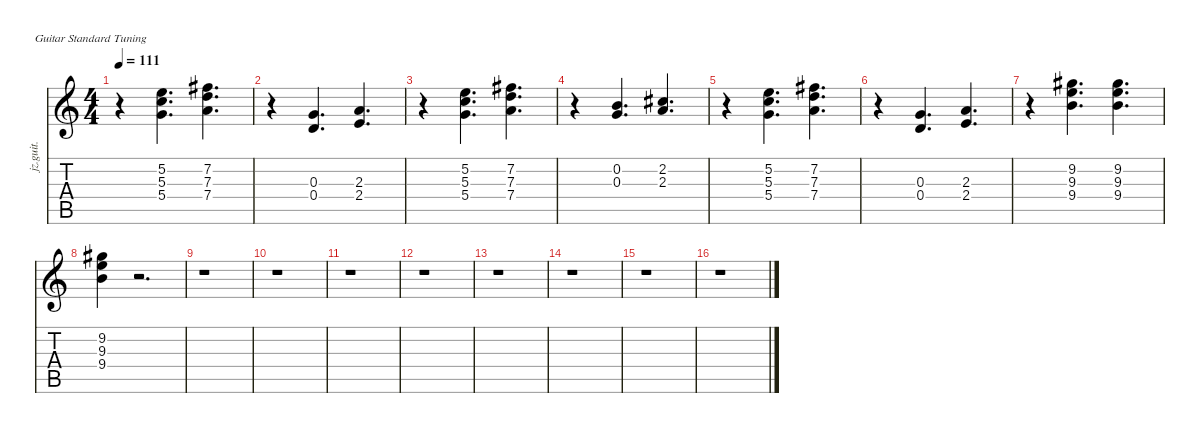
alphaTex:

\defaultSystemsLayout 4
\hideDynamics
\bracketExtendMode nobrackets
\otherSystemsTrackNameOrientation horizontal
\track ("Guitar 2" "jz.guit.") {instrument electricguitarjazz}
\staff {score tabs}
\tuning (E4 B3 G3 D3 A2 E2)
\ts (4 4)
\tempo 111
\clef g2
\ks c
r.4{dy f beam Down} (5.2 5.3 5.4).4{d beam Down} (7.2{acc #} 7.3 7.4).4{d beam Down} |
r.4{beam Down} (0.3 0.4).4{d beam Up} (2.3 2.4).4{d beam Up} |
r.4{beam Down} (5.2 5.3 5.4).4{d beam Down} (7.2{acc #} 7.3 7.4).4{d beam Down} |
r.4{beam Down} (0.2 0.3).4{d beam Up} (2.2{acc #} 2.3).4{d beam Up} |
r.4{beam Down} (5.2 5.3 5.4).4{d beam Down} (7.2{acc #} 7.3 7.4).4{d beam Down} |
r.4{beam Down} (0.3 0.4).4{d beam Up} (2.3 2.4).4{d beam Up} |
r.4{beam Down} (9.2{acc #} 9.3 9.4).4{d beam Down} (9.2{acc #} 9.3 9.4).4{d beam Down} |
(9.2{acc #} 9.3 9.4).4{beam Down} r.2{d beam Down} |
r.1{beam Down} |
r.1{beam Down} |
r.1{beam Down} |
r.1{beam Down} |
r.1{beam Down} |
r.1{beam Down} |
r.1{beam Down} |
r.1{beam Down}
